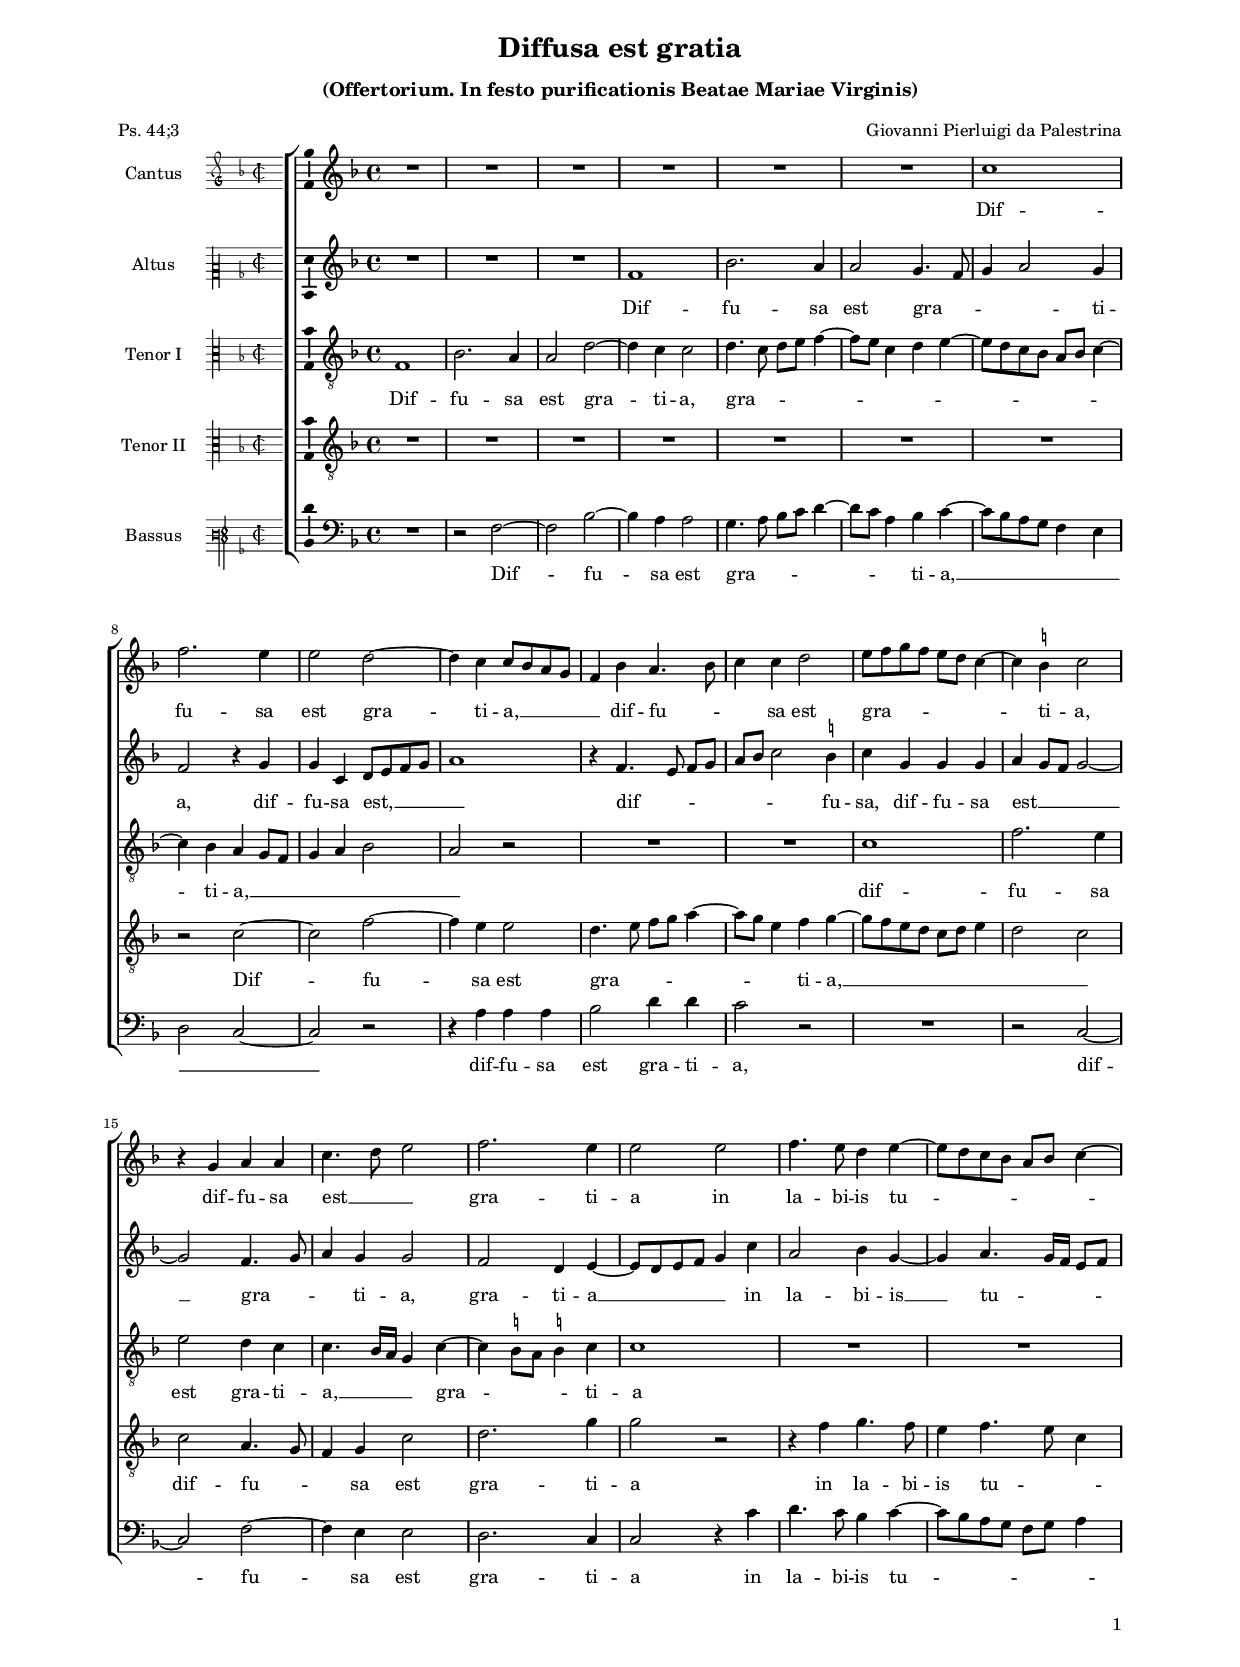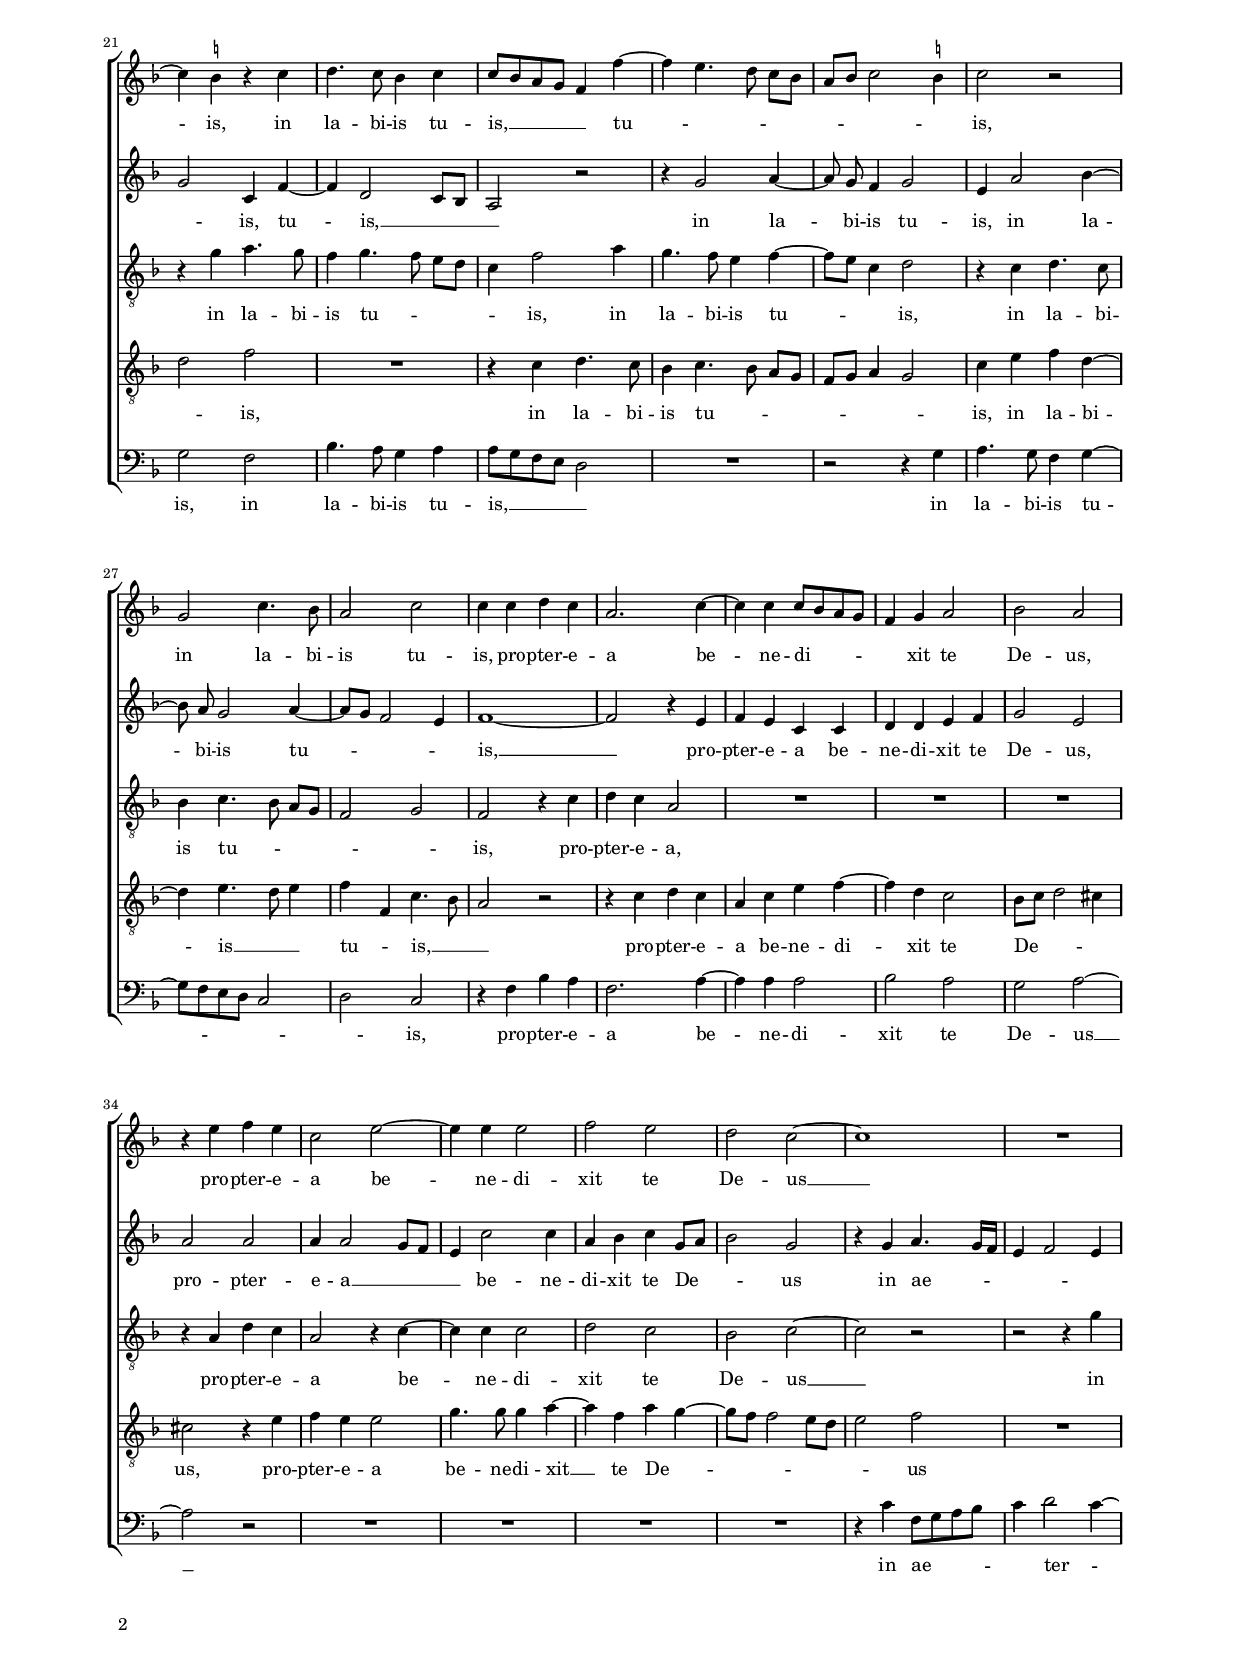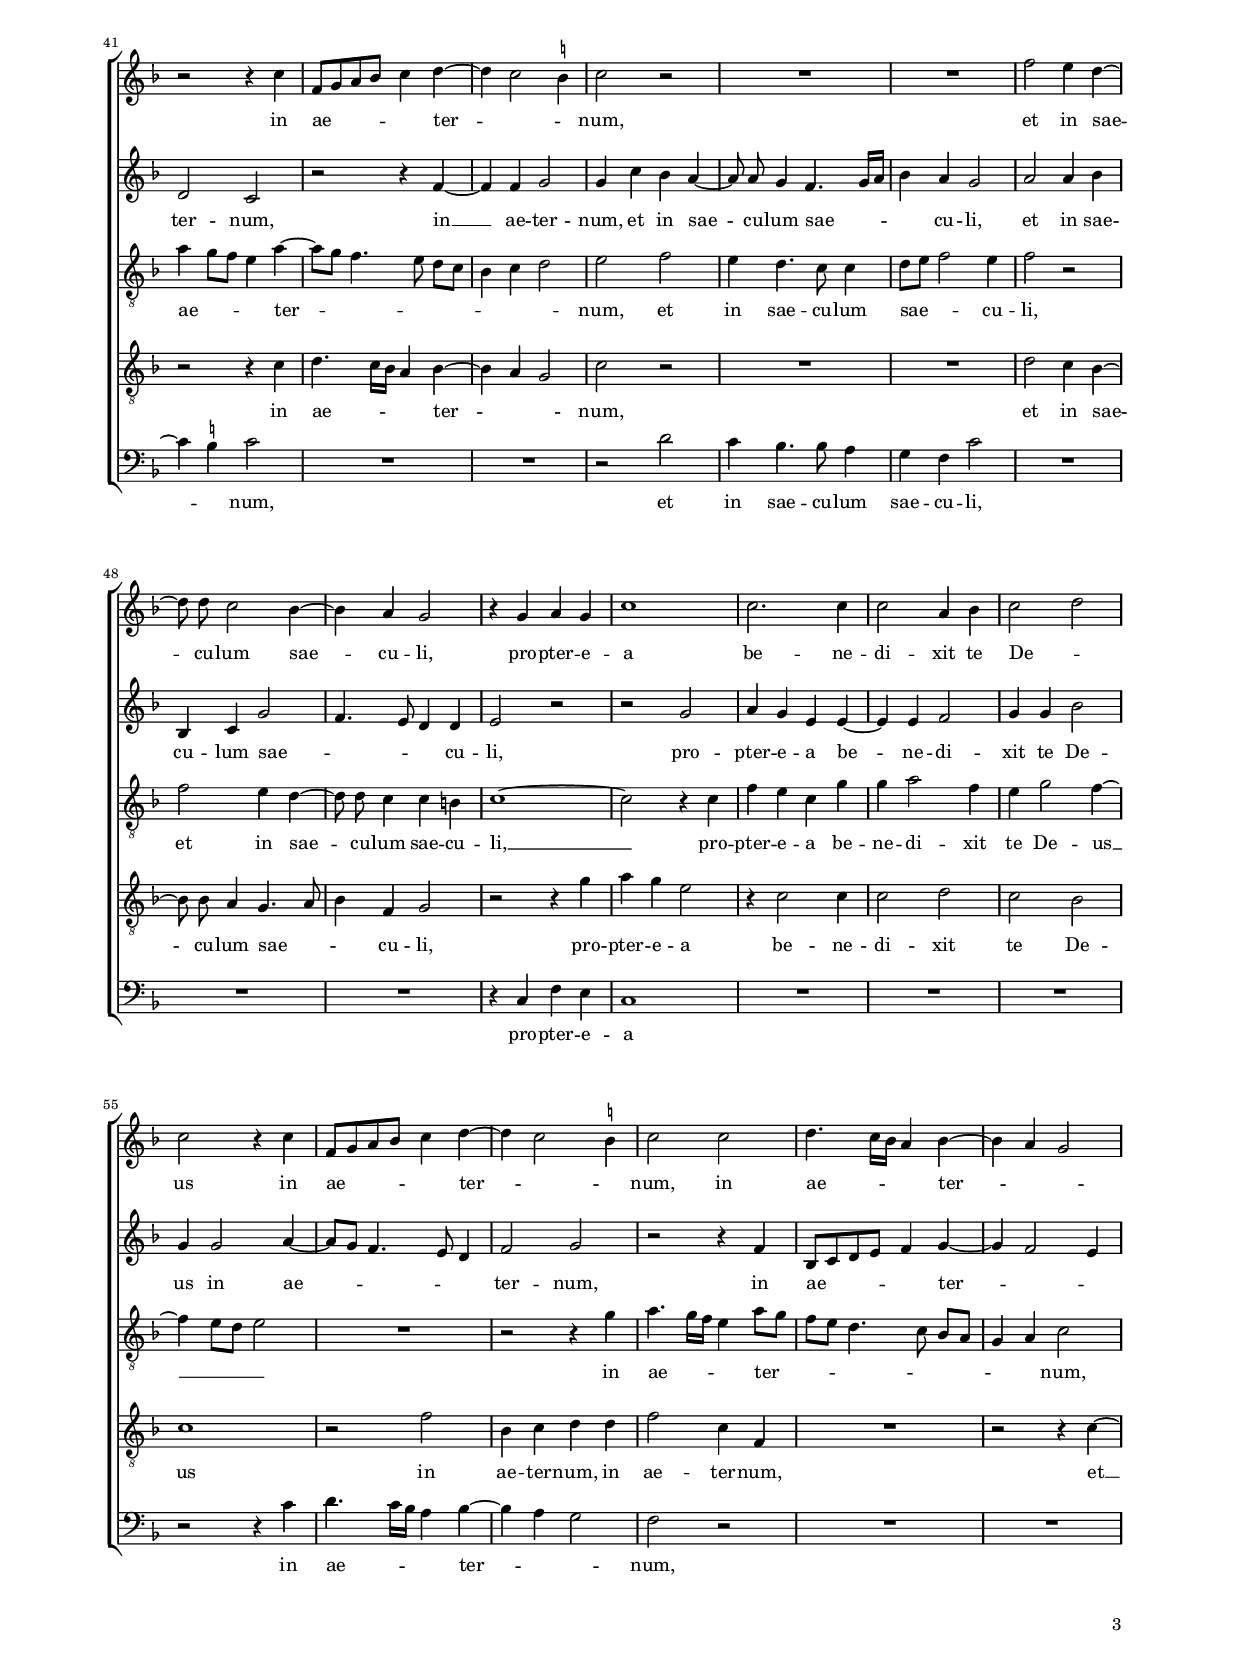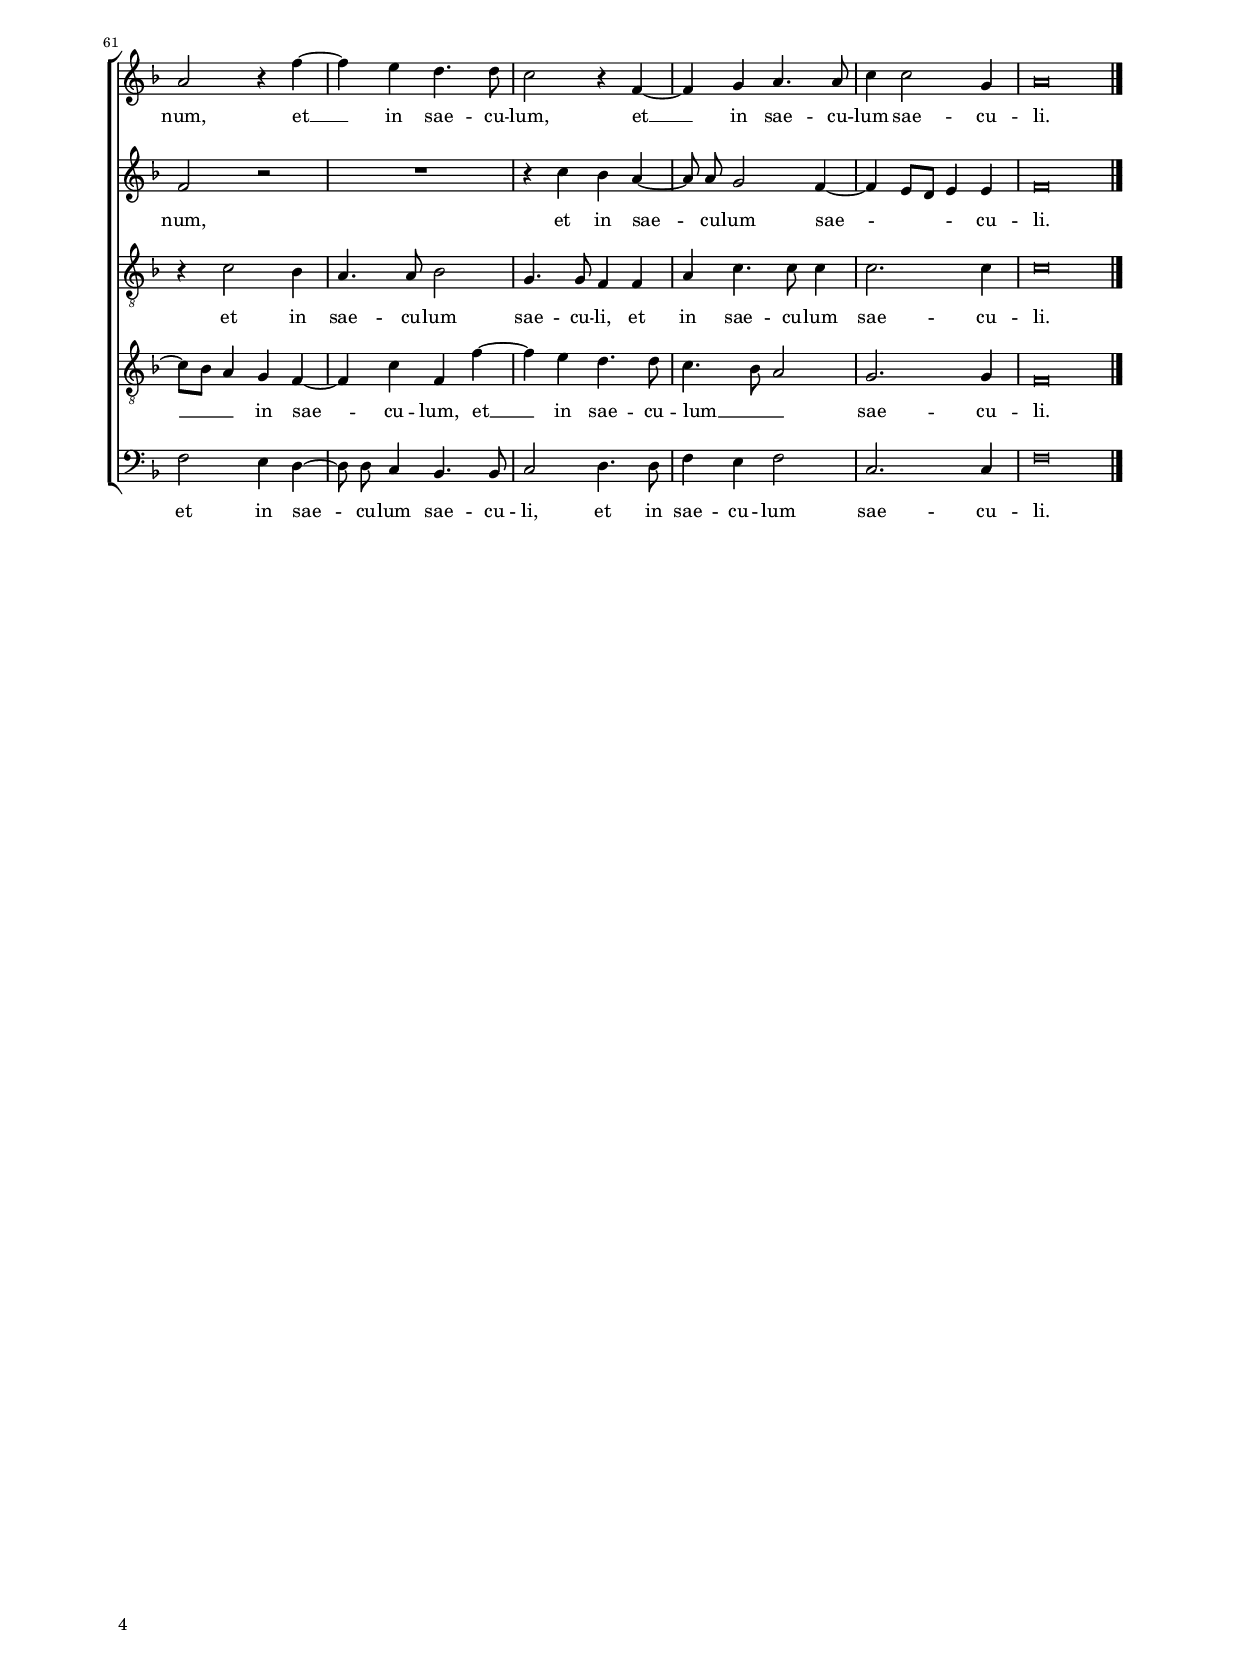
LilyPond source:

\header
{
	title="Diffusa est gratia"
	subtitle=\markup { \column { \vspace #0.5 "(Offertorium. In festo purificationis Beatae Mariae Virginis)" \transparent "x" } }
	composer="Giovanni Pierluigi da Palestrina"
	poet="Ps. 44;3"
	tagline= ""
}

\version "2.24.1"
\language deutsch
#(set-global-staff-size 15)
% #(set-default-paper-size "letter")
#(ly:set-option 'point-and-click #f)




	ficta = { \once \set suggestAccidentals = ##t }

	forget = #(define-music-function (music) (ly:music?) #{
		\accidentalStyle forget
		$music
		\accidentalStyle default
		#})

    
\paper
	{
	top-margin = 1.6 \cm
	bottom-margin = 1 \cm
	left-margin = 2 \cm
	right-margin = 2 \cm
	ragged-bottom = ##f
	ragged-last-bottom = ##t
	print-page-number = ##f
	system-system-spacing = #'((basic-distance . 17) (minimum-distance . 14) (padding . 5) (strechability . 150))
	oddFooterMarkup=\markup   \fill-line { "" \fromproperty #'page:page-number-string }
	evenFooterMarkup=\markup  \fill-line { \fromproperty #'page:page-number-string "" }
	last-bottom-spacing = #'((basic-distance . 12) (minimum-distance . 7) (padding . 4))
%	systems-per-page = 3
%   page-count = 3
%	min-systems-per-page = 3
	}

	
global = {
	\key f \major
	\time 4/4
	\set Score.tempoHideNote = ##t
	\tempo 4 = 100
	\skip 1*65
	\set Score.measureLength = #(ly:make-moment 2/1)
	\skip 1*2 \bar "|."
	}
    

incipitcantus = \relative c' {
    \time 2/2
    \clef "petrucci-g2"
    \key f \major
    }
    
incipitcantusVoice = <<
    \new MensuralVoice <<
        { s1 \noBreak }
        \incipitcantus
    >>
    >>
    
    
incipitaltus = \relative c' {
    \time 2/2
    \clef "petrucci-c2"
    \key f \major
    s4 \bar ""
    }
    
incipitaltusVoice = <<
    \new MensuralVoice <<
        { s1 \noBreak }
        \incipitaltus
    >>
    >>
    
incipittenor = \relative c' {
    \time 2/2
    \clef "petrucci-c3"
    \key f \major
    }
    
incipittenorVoice = <<
    \new MensuralVoice <<
        { s1 \noBreak }
        \incipittenor
    >>
    >>
    
incipitquintus = \relative c' {
    \time 2/2
    \clef "petrucci-c3"
    \key f \major
    }
    
incipitquintusVoice = <<
    \new MensuralVoice <<
        { s1 \noBreak }
        \incipitquintus
    >>
    >>
    
    
incipitbassus= \relative c {
    \time 2/2
    \clef "petrucci-f3"
    \key f \major
    }
    
incipitbassusVoice = <<
    \new MensuralVoice <<
        { s1 \noBreak }
        \incipitbassus
    >>
    >>


cantus =  \relative c''
	{
	R1
	R1
	R1
	R1
%5
	R1 |
	R1
	c1
	f2. e4
	e2 d~
%10
	d4 c c8 b a g |
	f4 b a4. b8
	c4 c d2
	e8 f g f e d c4~
	c4 \ficta h c2
%15
	r4 g a a |
	c4. d8 e2
	f2. e4
	e2 e
	f4. e8 d4 e~
%20
	e8 d c b a b c4~ |
	c4 \ficta h r c
	d4. c8 b4 c
	c8 b a g f4 f'~
	f4 e4. d8 c[ b]
%25
	a8 b c2 \ficta h4 |
	c2 r
	g2 c4. b8
	a2 c
	c4 c d c
%30
	a2. c4~ |
	c4 c c8 b a g
	f4 g a2
	b2 a
	r4 e' f e
%35
	c2 e~ |
	e4 e e2
	f2 e
	d2 c~
	c1
%40
	R1 |
	r2 r4 c
	f,8 g a b c4 d~
	d4 c2 \ficta h4
	c2 r
%45
	R1 |
	R1
	f2 e4 d~
	\autoBeamOff d8 d \autoBeamOn c2 b4~
	b4 a g2
%50
	r4 g a g |
	c1
	c2. c4
	c2 a4 b
	c2 d
%55
	c2 r4 c |
	f,8 g a b c4 d~
	d4 c2 \ficta h4
	c2 c
	d4. c16 b a4 b~
%60
	b4 a g2 |
	a2 r4 f'~
	f4 e d4. d8
	c2 r4 f,~
	f4 g a4. a8
%65
	c4 c2 g4 |
	a\breve |
	}


altus =  \relative c'
	{
	R1
	R1
	R1
	f1
%5
	b2. a4 |
	a2 g4. f8
	g4 a2 g4
	f2 r4 g
	g4 c, d8 e f g
%10
	a1 |
	r4 f4. e8 f[ g]
	a8 b c2 \ficta h4
	c4 g g g
	a4 g8 f g2~
%15
	g2 f4. g8 |
	a4 g g2
	f2 d4 e~
	e8 d e f g4 c
	a2 b4 g~
%20
	g4 a4. g16 f e8[ f] |
	g2 c,4 f~
	f4 d2 c8 b
	a2 r
	r4 g'2 a4~
%25
	\autoBeamOff a8 g f4 g2 |
	e4 a2 b4~
	b8 a \autoBeamOn g2 a4~
	a8 g f2 e4
	f1~
%30
	f2 r4 e |
	f4 e c c
	d4 d e f
	g2 e
	a2 a
%35
	a4 a2 g8 f |
	e4 c'2 c4
	a4 b c g8 a
	b2 g
	r4 g a4. g16 f
%40
	e4 f2 e4 |
	d2 c
	r2 r4 f~
	f4 f g2
	g4 c b a~
%45
	\autoBeamOff a8 a \autoBeamOn g4 f4. g16 a |
	b4 a g2
	a2 a4 b
	b,4 c g'2
	f4. e8 d4 d
%50
	e2 r |
	r2 g
	a4 g e e~
	e4 e f2
	g4 g b2
%55
	g4 g2 a4~ |
	a8 g f4. e8 d4
	f2 g
	r2 r4 f
	b,8 c d e f4 g~
%60
	g4 f2 e4 |
	f2 r
	R1
	r4 c' b a~
	\autoBeamOff a8 a \autoBeamOn g2 f4~
%65
	f4 e8 d e4 e |
	f\breve |
	}


tenor =  \relative c'
	{
	f,1
	b2. a4
	a2 d~
	d4 c c2
%5
	d4. c8 d e f4~ |
	f8 e c4 d e~
	e8 d c b a b c4~
	c4 b a g8 f
	g4 a b2
%10
	a2 r |
	R1
	R1
	c1
	f2. e4
%15
	e2 d4 c |
	c4. b16 a g4 c~
	c4 \stemDown \ficta h8 a \stemNeutral \ficta h!4 c
	c1
	R1
%20
	R1 |
	r4 g' a4. g8
	f4 g4. f8 e[ d]
	c4 f2 a4
	g4. f8 e4 f~
%25
	f8 e c4 d2 |
	r4 c d4. c8
	b4 c4. b8 a[ g]
	f2 g
	f2 r4 c'
%30
	d4 c a2 |
	R1
	R1
	R1
	r4 a d c
%35
	a2 r4 c~ |
	c4 c c2
	d2 c
	b2 c~
	c2 r
%40
	r2 r4 g' |
	a4 g8 f e4 a~
	a8 g f4. e8 d[ c]
	b4 c d2
	e2 f
%45
	e4 d4. c8 c4 |
	d8 e f2 e4
	f2 r
	f2 e4 d~
	\autoBeamOff d8 d \autoBeamOn c4 c h
%50
	c1~ |
	c2 r4 c
	f4 e c g'
	g4 a2 f4
	e4 g2 f4~
%55
	f4 e8 d e2 |
	R1
	r2 r4 g
	a4. g16 f e4 a8 g
	f8 e d4. c8 b[ a]
%60
	g4 a c2 |
	r4 c2 b4
	a4. a8 b2
	g4. g8 f4 f
	a4 c4. c8 c4
%65
	c2. c4 |
	c\breve |
	}


quintus  =  \relative c'
	{
	R1
	R1
	R1
	R1
%5
	R1 |
	R1
	R1
	r2 c~
	c2 f~
%10
	f4 e e2 |
	d4. e8 f g a4~
	a8 g e4 f g~
	g8 f e d c d e4
	d2 c
%15
	c2 a4. g8 |
	f4 g c2
	d2. g4
	g2 r
	r4 f g4. f8
%20
	e4 f4. e8 c4 |
	d2 f
	R1
	r4 c d4. c8
	b4 c4. b8 a[ g]
%25
	f8 g a4 g2 |
	c4 e f d~
	d4 e4. d8 e4
	f4 f, c'4. b8
	a2 r
%30
	r4 c d c |
	a4 c e f~
	f4 d c2
	b8 c d2 cis4
	cis2 r4 e
%35
	f4 e e2 |
	g4. g8 g4 a~
	a4 f a g~
	g8 f f2 e8 d
	e2 f
%40
	R1 |
	r2 r4 c
	d4. c16 b a4 b~
	b4 a g2
	c2 r
%45
	R1 |
	R1
	d2 c4 b~
	\autoBeamOff b8 b \autoBeamOn a4 g4. a8
	b4 f g2
%50
	r2 r4 g' |
	a4 g e2
	r4 c2 c4
	c2 d
	c2 b
%55
	c1 |
	r2 f
	b,4 c d d
	f2 c4 f,
	R1
%60
	r2 r4 c'~ |
	c8 b a4 g f~
	f4 c' f, f'~
	f4 e d4. d8
	c4. b8 a2
%65
	g2. g4 |
	f\breve |
	}


bassus  =  \relative c
	{
	R1
	r2 f~
	f2 b~
	b4 a a2
%5
	g4. a8 b c d4~ |
	d8 c a4 b c~
	c8 b a g f4 e
	d2 c~
	c2 r
%10
	r4 a' a a |
	b2 d4 d
	c2 r
	R1
	r2 c,~
%15
	c2 f~ |
	f4 e e2
	d2. c4
	c2 r4 c'
	d4. c8 b4 c~
%20
	c8 b a g f8 g a4 |
	g2 f
	b4. a8 g4 a
	a8 g f e d2
	R1
%25
	r2 r4 g |
	a4. g8 f4 g~
	g8 f e d c2
	d2 c
	r4 f b a
%30
	f2. a4~ |
	a4 a a2
	b2 a
	g2 a~
	a2 r
%35
	R1 |
	R1
	R1
	R1
	r4 c f,8 g a b
%40
	c4 d2 c4~ |
	c4 \ficta h c2
	R1
	R1
	r2 d
%45
	c4 b4. b8 a4 |
	g4 f c'2
	R1
	R1
	R1
%50
	r4 c, f e |
	c1
	R1
	R1
	R1
%55
	r2 r4 c' |
	d4. c16 b a4 b~
	b4 a g2
	f2 r
	R1
%60
	R1 |
	f2 e4 d~
	\autoBeamOff d8 d \autoBeamOn c4 b4. b8
	c2 d4. d8
	f4 e f2
%65
	c2. c4 |
	f\breve |
	}


lyricscantus = \lyricmode {
	Dif -- fu -- sa est gra -- ti -- a, __ _ _ _ _ 
	dif -- fu -- _ _ sa est gra -- _ _ _ _ _ _ ti -- a,
	dif -- fu -- sa est __ _ _ gra -- ti -- a
	in la -- bi -- is tu -- _ _ _ _ _ _ is,
	in la -- bi -- is tu -- is, __ _ _ _ _
	tu -- _ _ _ _ _ _ _ _ is,
	in la -- bi -- is tu -- is,
	pro -- pter -- e -- a be -- ne -- di -- _ _ _ _ xit te De -- us,
	pro -- pter -- e -- a be -- ne -- di -- xit te De -- us __
	in ae -- _ _ _ _ ter -- _ _ num,
	et in sae -- cu -- lum sae -- cu -- li,
	pro -- pter -- e -- a be -- ne -- di -- xit te De -- _ us
	in ae -- _ _ _ _ ter -- _ _ num,
	in ae -- _ _ _ ter -- _ _ num,
	et __ in sae -- cu -- lum,
	et __ in sae -- cu -- lum sae -- cu -- li.
	}


lyricsaltus = \lyricmode {
	Dif -- fu -- sa est gra -- _ _ _ ti -- a,
	dif -- fu -- sa est, __ _ _ _ _
	dif -- _ _ _ _ _ _ fu -- sa,
	dif -- fu -- sa est __ _ _ _ gra -- _ _ ti -- a,
	gra -- ti -- a __ _ _ _ _
	in la -- bi -- is __ tu -- _ _ _ _ _ is,
	tu -- is, __ _ _ _
	in la -- bi -- is tu -- is,
	in la -- bi -- is tu -- _ _ _ is, __
	pro -- pter -- e -- a be -- ne -- di -- xit te De -- us,
	pro -- pter -- e -- a __ _ _ _ be -- ne -- di -- xit te De -- _ _ us
	in ae -- _ _ _ _ _ ter -- num,
	in __ ae -- ter -- num,
	et in sae -- cu -- lum sae -- _ _ _ cu -- li,
	et in sae -- cu -- lum sae -- _ _ _ cu -- li,
	pro -- pter -- e -- a be -- ne -- di -- xit te De -- us
	in ae -- _ _ _ _ ter -- num,
	in ae -- _ _ _ _ ter -- _ _ num,
	et in sae -- cu -- lum sae -- _ _ _ cu -- li.
	}


lyricstenor = \lyricmode {
	Dif -- fu -- sa est gra -- ti -- a,
	gra -- _ _ _ _ _ _ _ _ _ _ _ _ _ _ ti -- a, __ _ _ _ _ _ _
	dif -- fu -- sa est gra -- ti -- a, __ _ _ _
	gra -- _ _ _ ti -- a
	in la -- bi -- is tu -- _ _ _ _ is,
	in la -- bi -- is tu -- _ _ is,
	in la -- bi -- is tu -- _ _ _ _ _ is,
	pro -- pter -- e -- a,
	pro -- pter -- e -- a be -- ne -- di -- xit te De -- us __
	in ae -- _ _ _ ter -- _ _ _ _ _ _ _ _ num,
	et in sae -- cu -- lum sae -- _ _ cu -- li,
	et in sae -- cu -- lum sae -- cu -- li, __
	pro -- pter -- e -- a be -- ne -- di -- xit te De -- us __ _ _ _
	in ae -- _ _ _ ter -- _ _ _ _ _ _ _ _ _ num,
	et in sae -- cu -- lum sae -- cu -- li,
	et in sae -- cu -- lum sae -- cu -- li.
	}


lyricsquintus = \lyricmode {
	Dif -- fu -- sa est gra -- _ _ _ _ _ _ ti -- a, __ _ _ _ _ _ _ _ _
	dif -- fu -- _ _ sa est gra -- ti -- a
	in la -- bi -- is tu -- _ _ _ is,
	in la -- bi -- is tu -- _ _ _ _ _ _ _ is,
	in la -- bi -- is __ _ _ tu -- _ is, __ _ _
	pro -- pter -- e -- a be -- ne -- di -- xit te De -- _ _ _ us,
	pro -- pter -- e -- a be -- ne -- di -- xit __ te De -- _ _ _ _ _ _ us
	in ae -- _ _ _ ter -- _ _ num,
	et in sae -- cu -- lum sae -- _ _ cu -- li,
	pro -- pter -- e -- a be -- ne -- di -- xit te De -- us
	in ae -- ter -- num,
	in ae -- ter -- num,
	et __ _ _ in sae -- cu -- lum,
	et __ in sae -- cu -- lum __ _ _ sae -- cu -- li.
	}


lyricsbassus = \lyricmode {
	Dif -- fu -- sa est gra -- _ _ _ _ _ _ ti -- a, __ _ _ _ _ _ _ _
	dif -- fu -- sa est gra -- ti -- a,
	dif -- fu -- sa est gra -- ti -- a
	in la -- bi -- is tu -- _ _ _ _ _ _ is,
	in la -- bi -- is tu -- is, __ _ _ _ _
	in la -- bi -- is tu -- _ _ _ _ _ is,
	pro -- pter -- e -- a be -- ne -- di -- xit te De -- us __
	in ae -- _ _ _ _ ter -- _ _ num,
	et in sae -- cu -- lum sae -- cu -- li,
	pro -- pter -- e -- a
	in ae -- _ _ _ ter -- _ _ num,
	et in sae -- cu -- lum sae -- cu -- li,
	et in sae -- cu -- lum sae -- cu -- li.
	}


\score
{  
	\transpose c c {
	\new ChoirStaff \with { \override StaffGrouper.staff-staff-spacing.basic-distance = #12 }
	<<

	\new Staff << \global
	\new Voice="v1" {
		\set Staff.instrumentName="Cantus"
		\incipit \incipitcantusVoice
%		\set Staff.instrumentName= "S"
		\set Staff.midiInstrument = "reed organ"
		\clef violin
		\cantus }
	\new Lyrics \lyricsto "v1" {\lyricscantus }
	>>


	\new Staff << \global
	\new Voice="v2" {
		\set Staff.instrumentName="Altus"
		\incipit \incipitaltusVoice
%		\set Staff.instrumentName= "A"
		\set Staff.midiInstrument = "reed organ"
		\clef violin % "G_8"
		\altus}
	\new Lyrics \lyricsto "v2" {\lyricsaltus }
	>>


	\new Staff << \global
	\new Voice="v3" {
		\set Staff.instrumentName="Tenor I"
		\incipit \incipittenorVoice
%		\set Staff.instrumentName= "T"
		\set Staff.midiInstrument = "reed organ"
		\clef "G_8"
		\tenor }
	\new Lyrics \lyricsto "v3" {\lyricstenor }
	>>


	\new Staff << \global
	\new Voice="v5" {
		\set Staff.instrumentName="Tenor II"
		\incipit \incipitquintusVoice
%		\set Staff.instrumentName= "Q"
		\set Staff.midiInstrument = "reed organ"
		\clef "G_8"
		\quintus}
	\new Lyrics \lyricsto "v5" {\lyricsquintus }
	>>


	\new Staff << \global
	\new Voice="v4" {
		\set Staff.instrumentName="Bassus"
		\incipit \incipitbassusVoice
%		\set Staff.instrumentName= "B"
		\set Staff.midiInstrument = "reed organ"
		\clef bass 
		\bassus }
	\new Lyrics \lyricsto "v4" {\lyricsbassus}
	>>

	>>
	} % transpose

	\layout
	{
	indent = 3\cm
    incipit-width = 1.3 \cm
	\context { \Lyrics \override VerticalAxisGroup.nonstaff-relatedstaff-spacing.padding = #1.4 }
%	\context { \Lyrics \override LyricText.font-size = #1 }
	\context { \Staff \override TimeSignature.break-visibility = #end-of-line-invisible }
	\context { \Staff \consists Ambitus_engraver }
	\context { \Score \override BarNumber.padding = #2 }
	\context { \Voice \override NoteHead.style = #'baroque }
	}

\midi
	{    	
	}

}


% EOF
